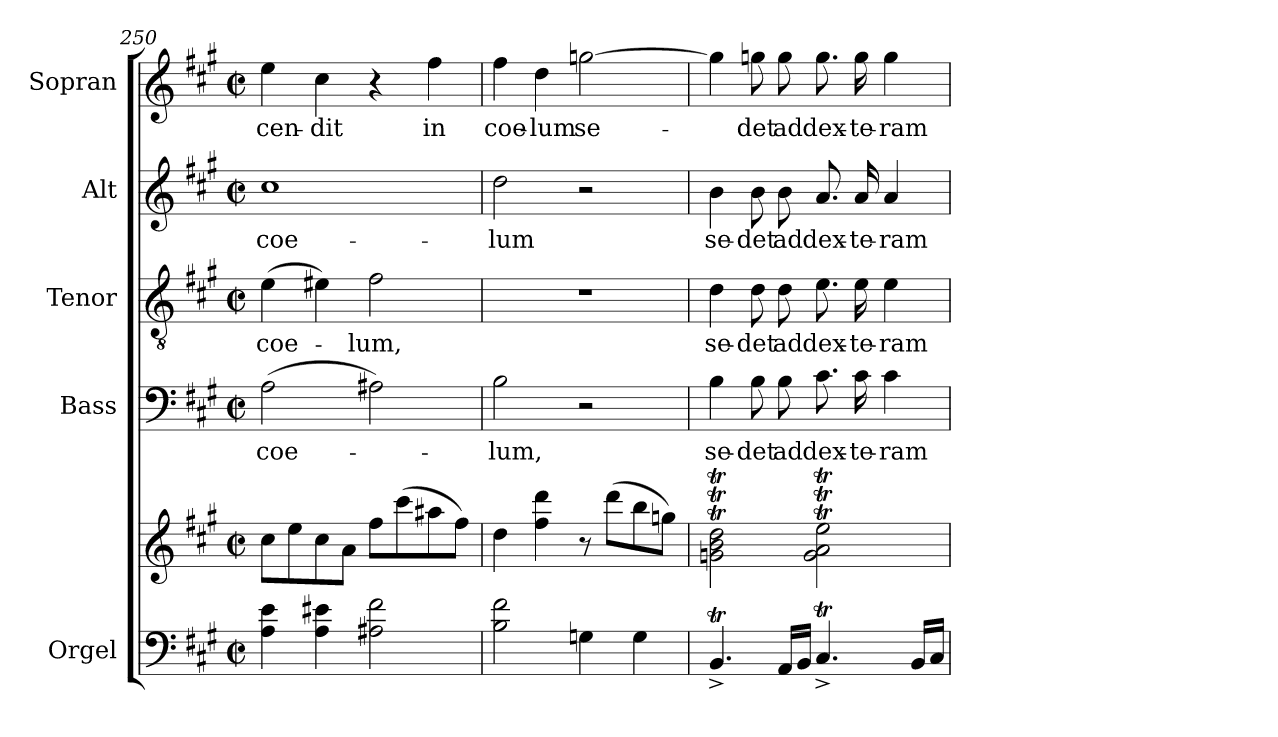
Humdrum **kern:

**kern	**kern	**kern	**text	**kern	**text	**kern	**text	**kern	**text
*part5	*part5	*part4	*part4	*part3	*part3	*part2	*part2	*part1	*part1
*staff6	*staff5	*staff4	*staff4	*staff3	*staff3	*staff2	*staff2	*staff1	*staff1
*I"Orgel	*	*I"Bass	*	*I"Tenor	*	*I"Alt	*	*I"Sopran	*
*I'Org.	*	*I'B.	*	*I'T.	*	*I'A.	*	*I'S.	*
*clefF4	*clefG2	*clefF4	*	*clefGv2	*	*clefG2	*	*clefG2	*
*k[f#c#g#]	*k[f#c#g#]	*k[f#c#g#]	*	*k[f#c#g#]	*	*k[f#c#g#]	*	*k[f#c#g#]	*
*A:	*A:	*A:	*	*A:	*	*A:	*	*A:	*
*M2/2	*M2/2	*M2/2	*	*M2/2	*	*M2/2	*	*M2/2	*
*met(c|)	*met(c|)	*met(c|)	*	*met(c|)	*	*met(c|)	*	*met(c|)	*
=250	=250	=250	=250	=250	=250	=250	=250	=250	=250
!	!	!	!LO:LY:b	!	!LO:LY:b	!	!LO:LY:b	!	!LO:LY:b
4A\ 4e\	8cc#\L	(>2A\	coe-	(>4e\	coe-	1cc#	coe-	4ee\	-cen-
.	8ee\	.	.	.	.	.	.	.	.
!	!	!	!	!	!	!	!	!	!LO:LY:b
4A\ 4e#X\	8cc#\	.	.	4e#X\)	.	.	.	4cc#\	-dit
.	8a\J	.	.	.	.	.	.	.	.
!	!	!	!	!	!LO:LY:b	!	!	!	!
2A#X\ 2f#\	8ff#\L	2A#X\)	.	2f#\	-lum,	.	.	4r	.
.	(>8ccc#\	.	.	.	.	.	.	.	.
!	!	!	!	!	!	!	!	!	!LO:LY:b
.	8aa#X\	.	.	.	.	.	.	4ff#\	in
.	8ff#\J)	.	.	.	.	.	.	.	.
=251	=251	=251	=251	=251	=251	=251	=251	=251	=251
!	!	!	!LO:LY:b	!	!	!	!LO:LY:b	!	!LO:LY:b
2B\ 2f#\	4dd\	2B\	-lum,	1r	.	2dd\	-lum	4ff#\	coe-
!	!	!	!	!	!	!	!	!	!LO:LY:b
.	4ff#\ 4ddd\	.	.	.	.	.	.	4dd\	-lum
!	!	!	!	!	!	!	!	!	!LO:LY:b
4Gn\	8r	2r	.	.	.	2r	.	[2ggn\	se-
.	(>8ddd\L	.	.	.	.	.	.	.	.
4G\	8bb\	.	.	.	.	.	.	.	.
.	8ggn\J)	.	.	.	.	.	.	.	.
!!LO:LB:g=z
=252	=252	=252	=252	=252	=252	=252	=252	=252	=252
!	!	!	!LO:LY:b	!	!LO:LY:b	!	!LO:LY:b	!	!
4.BBT^</	2gn\T 2b\T 2dd\T	4B\	se-	4d\	se-	4b\	se-	4gg\]	.
!	!	!	!LO:LY:b	!	!LO:LY:b	!	!LO:LY:b	!	!LO:LY:b
.	.	8B\	-det	8d\	-det	8b\	-det	8ggn\	-det
!	!	!	!LO:LY:b	!	!LO:LY:b	!	!LO:LY:b	!	!LO:LY:b
16AA/LL	.	8B\	ad	8d\	ad	8b\	ad	8gg\	ad
16BB/JJ	.	.	.	.	.	.	.	.	.
!	!	!	!LO:LY:b	!	!LO:LY:b	!	!LO:LY:b	!	!LO:LY:b
4.C#t^</	2g\T 2a\T 2ee\T	8.c#\	dex-	8.e\	dex-	8.a/	dex-	8.gg\	dex-
!	!	!	!LO:LY:b	!	!LO:LY:b	!	!LO:LY:b	!	!LO:LY:b
.	.	16c#\	-te-	16e\	-te-	16a/	-te-	16gg\	-te-
!	!	!	!LO:LY:b	!	!LO:LY:b	!	!LO:LY:b	!	!LO:LY:b
.	.	4c#\	-ram	4e\	-ram	4a/	-ram	4gg\	-ram
16BB/LL	.	.	.	.	.	.	.	.	.
16C#/JJ	.	.	.	.	.	.	.	.	.
=	=	=	=	=	=	=	=	=	=
*-	*-	*-	*-	*-	*-	*-	*-	*-	*-
